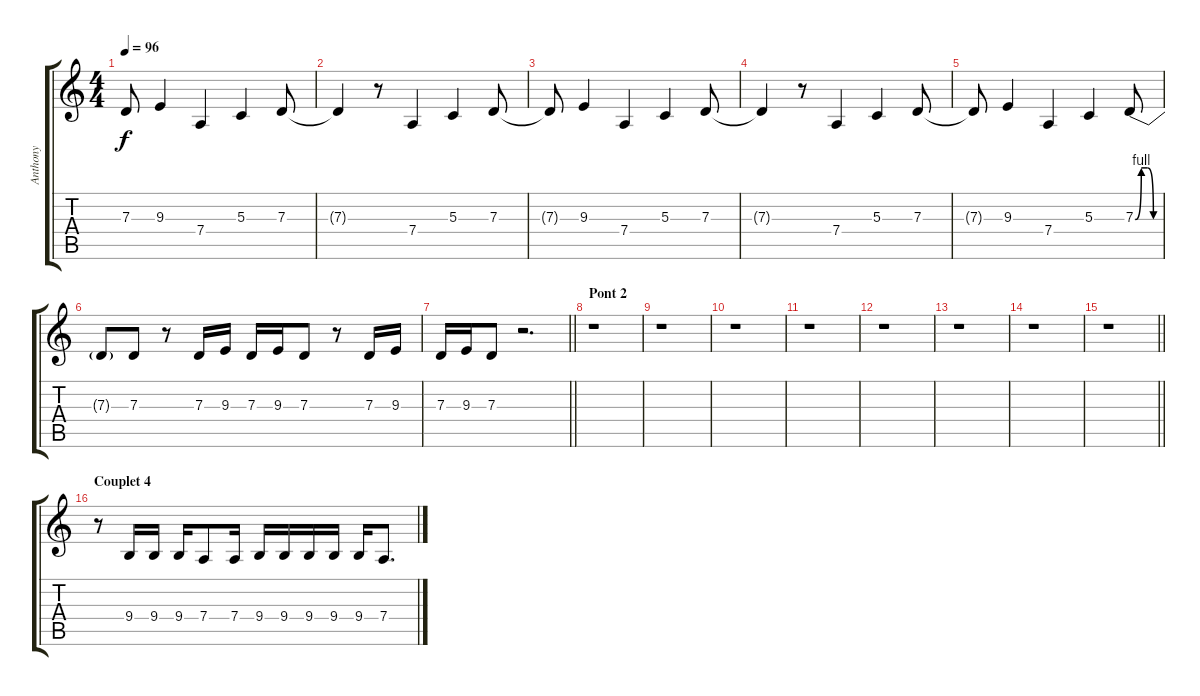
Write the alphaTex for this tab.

\track ("Anthony" "Anthony") {instrument violin}
\staff {score tabs}
\tuning (E4 B3 G3 D3 A2 E2) {hide}
\ts (4 4)
\tempo 96
\clef g2
\ks c
7.3{t}.8{dy f} 9.3.4 7.4.4 5.3.4 7.3.8 |
7.3{t}.4 r.8 7.4.4 5.3.4 7.3.8 |
7.3{t}.8 9.3.4 7.4.4 5.3.4 7.3.8 |
7.3{t}.4 r.8 7.4.4 5.3.4 7.3.8 |
7.3{t}.8 9.3.4 7.4.4 5.3.4 7.3{be (custom 0 0 15 4 30 4 45 0 60 0)}.8 |
7.3{t}.8 7.3.8 r.8 7.3.16 9.3.16 7.3.16 9.3.16 7.3.8 r.8 7.3.16 9.3.16 |
\barLineRight lightlight
7.3.16 9.3.16 7.3.8 r.2{d} |
\section ("" "Pont 2")
r.1 |
r.1 |
r.1 |
r.1 |
r.1 |
r.1 |
r.1 |
\barLineRight lightlight
r.1 |
\section ("" "Couplet 4")
r.8 9.4.16 9.4.16 9.4.16 7.4.8 7.4.16 9.4.16 9.4.16 9.4.16 9.4.16 9.4.16 7.4.8{d}
